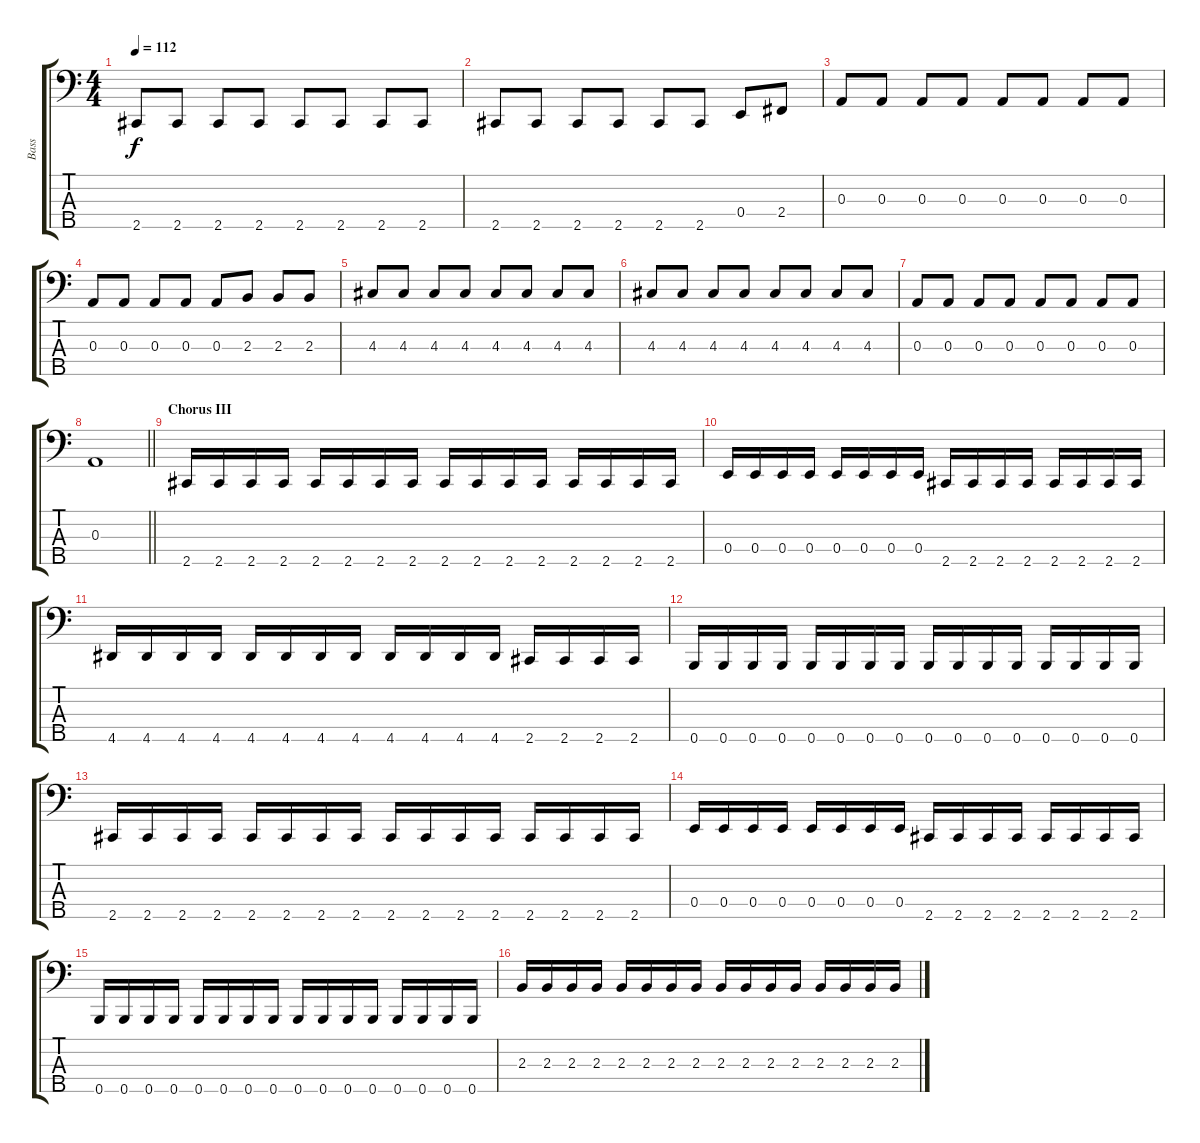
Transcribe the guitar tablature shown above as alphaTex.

\track ("Bass" "Bass") {instrument electricbassfinger}
\staff {score tabs}
\tuning (G2 D2 A1 E1 B0) {hide}
\ts (4 4)
\tempo 112
\clef f4
\ks c
2.5.8{dy f} 2.5.8 2.5.8 2.5.8 2.5.8 2.5.8 2.5.8 2.5.8 |
2.5.8 2.5.8 2.5.8 2.5.8 2.5.8 2.5.8 0.4.8 2.4.8 |
0.3.8 0.3.8 0.3.8 0.3.8 0.3.8 0.3.8 0.3.8 0.3.8 |
0.3.8 0.3.8 0.3.8 0.3.8 0.3.8 2.3.8 2.3.8 2.3.8 |
4.3.8 4.3.8 4.3.8 4.3.8 4.3.8 4.3.8 4.3.8 4.3.8 |
4.3.8 4.3.8 4.3.8 4.3.8 4.3.8 4.3.8 4.3.8 4.3.8 |
0.3.8 0.3.8 0.3.8 0.3.8 0.3.8 0.3.8 0.3.8 0.3.8 |
\barLineRight lightlight
0.3.1 |
\section ("" "Chorus III")
2.5.16 2.5.16 2.5.16 2.5.16 2.5.16 2.5.16 2.5.16 2.5.16 2.5.16 2.5.16 2.5.16 2.5.16 2.5.16 2.5.16 2.5.16 2.5.16 |
0.4.16 0.4.16 0.4.16 0.4.16 0.4.16 0.4.16 0.4.16 0.4.16 2.5.16 2.5.16 2.5.16 2.5.16 2.5.16 2.5.16 2.5.16 2.5.16 |
4.5.16 4.5.16 4.5.16 4.5.16 4.5.16 4.5.16 4.5.16 4.5.16 4.5.16 4.5.16 4.5.16 4.5.16 2.5.16 2.5.16 2.5.16 2.5.16 |
0.5.16 0.5.16 0.5.16 0.5.16 0.5.16 0.5.16 0.5.16 0.5.16 0.5.16 0.5.16 0.5.16 0.5.16 0.5.16 0.5.16 0.5.16 0.5.16 |
2.5.16 2.5.16 2.5.16 2.5.16 2.5.16 2.5.16 2.5.16 2.5.16 2.5.16 2.5.16 2.5.16 2.5.16 2.5.16 2.5.16 2.5.16 2.5.16 |
0.4.16 0.4.16 0.4.16 0.4.16 0.4.16 0.4.16 0.4.16 0.4.16 2.5.16 2.5.16 2.5.16 2.5.16 2.5.16 2.5.16 2.5.16 2.5.16 |
0.5.16 0.5.16 0.5.16 0.5.16 0.5.16 0.5.16 0.5.16 0.5.16 0.5.16 0.5.16 0.5.16 0.5.16 0.5.16 0.5.16 0.5.16 0.5.16 |
2.3.16 2.3.16 2.3.16 2.3.16 2.3.16 2.3.16 2.3.16 2.3.16 2.3.16 2.3.16 2.3.16 2.3.16 2.3.16 2.3.16 2.3.16 2.3.16
